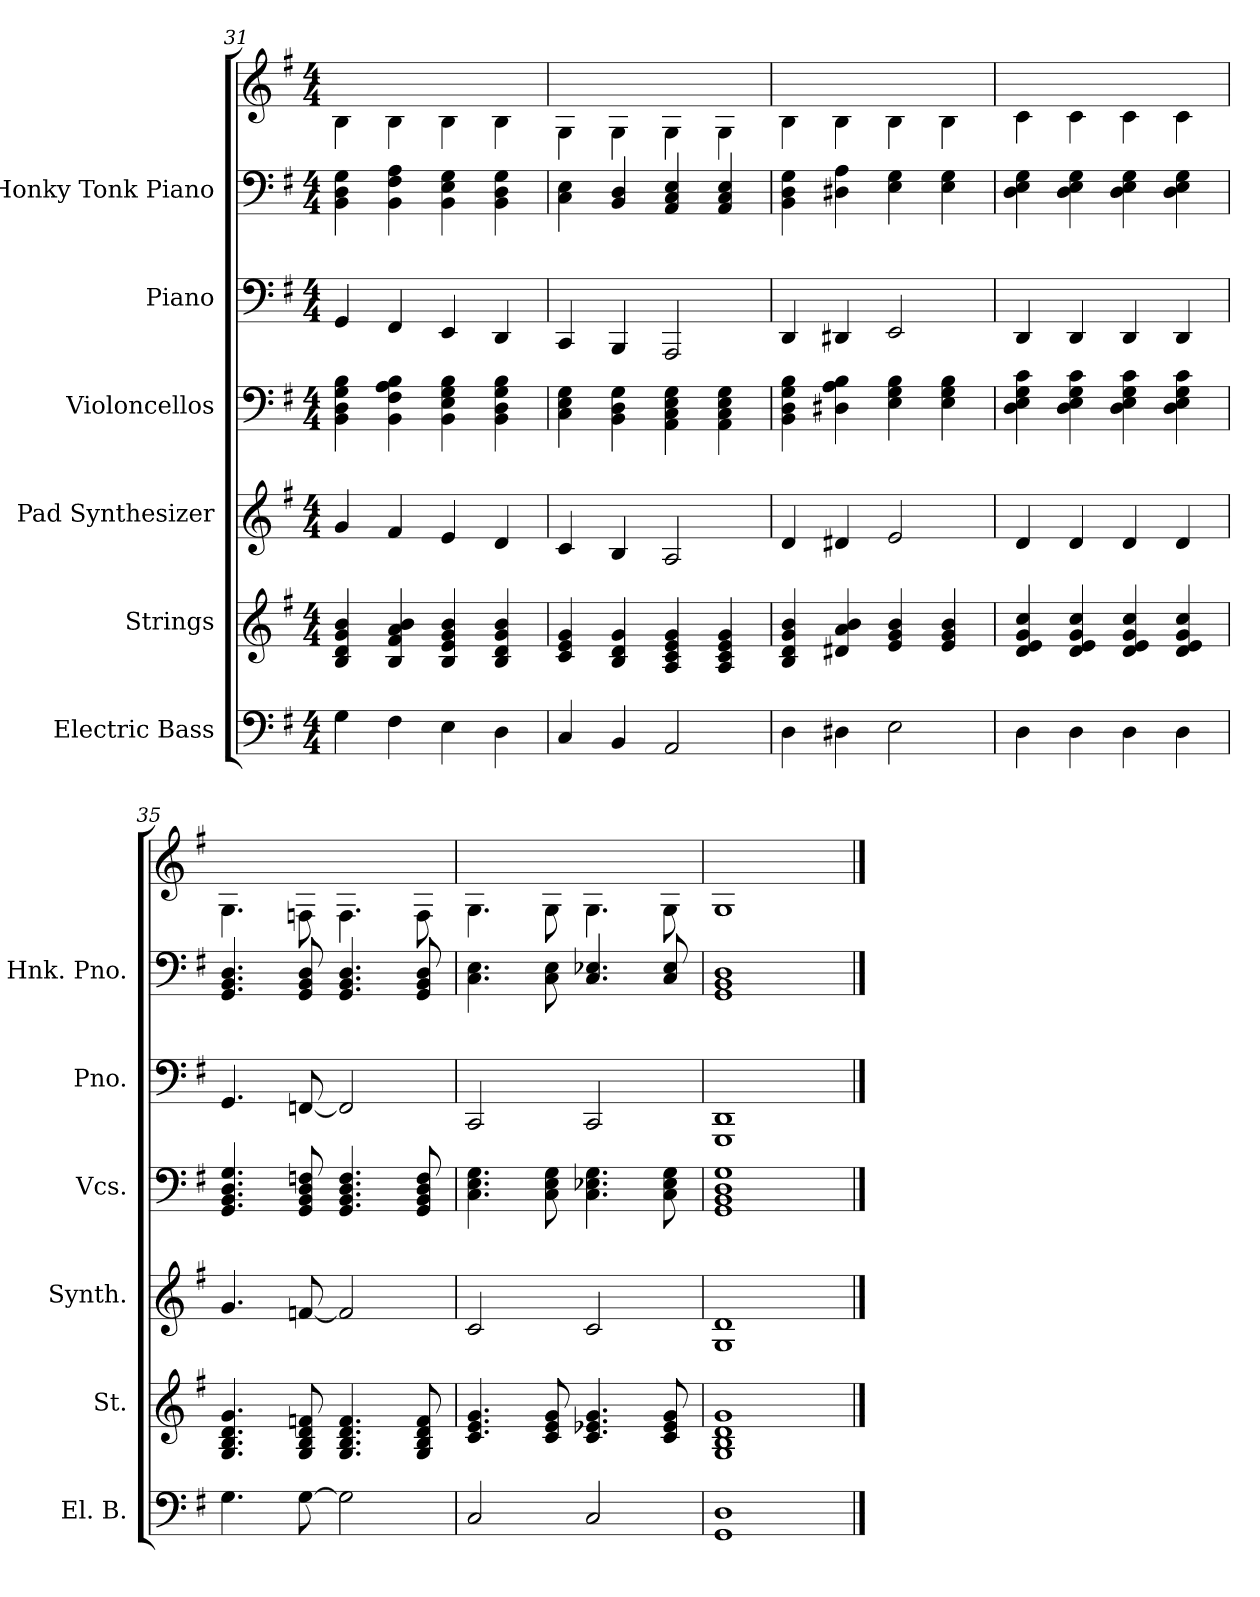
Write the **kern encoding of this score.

**kern	**kern	**kern	**kern	**kern	**kern	**kern
*part6	*part5	*part4	*part3	*part2	*part1	*part1
*staff7	*staff6	*staff5	*staff4	*staff3	*staff2	*staff1
*I"Electric Bass	*I"Strings	*I"Pad Synthesizer	*I"Violoncellos	*I"Piano	*I"Honky Tonk Piano	*
*I'El. B.	*I'St.	*I'Synth.	*I'Vcs.	*I'Pno.	*I'Hnk. Pno.	*
*clefF4	*clefG2	*clefG2	*clefF4	*clefF4	*clefF4	*clefG2
*ITrd7c12	*	*	*	*	*	*
*k[f#]	*k[f#]	*k[f#]	*k[f#]	*k[f#]	*k[f#]	*k[f#]
*M4/4	*M4/4	*M4/4	*M4/4	*M4/4	*M4/4	*M4/4
=31	=31	=31	=31	=31	=31	=31
4GG\	4B/ 4d/ 4g/ 4b/	4g/	4BB\ 4D\ 4G\ 4B\	4GG/	4BB\ 4D\ 4G\	4B\
4FF#\	4B/ 4f#/ 4a/ 4b/	4f#/	4BB\ 4F#\ 4A\ 4B\	4FF#/	4BB\ 4F#\ 4A\	4B\
4EE\	4B/ 4e/ 4g/ 4b/	4e/	4BB\ 4E\ 4G\ 4B\	4EE/	4BB\ 4E\ 4G\	4B\
4DD\	4B/ 4d/ 4g/ 4b/	4d/	4BB\ 4D\ 4G\ 4B\	4DD/	4BB\ 4D\ 4G\	4B\
!!LO:PB:g=z
=32	=32	=32	=32	=32	=32	=32
4CC/	4c/ 4e/ 4g/	4c/	4C\ 4E\ 4G\	4CC/	4C\ 4E\	4G\
4BBB/	4B/ 4d/ 4g/	4B/	4BB\ 4D\ 4G\	4BBB/	4BB/ 4D/	4G\
2AAA/	4A/ 4c/ 4e/ 4g/	2A/	4AA\ 4C\ 4E\ 4G\	2AAA/	4AA/ 4C/ 4E/	4G\
.	4A/ 4c/ 4e/ 4g/	.	4AA\ 4C\ 4E\ 4G\	.	4AA/ 4C/ 4E/	4G\
=33	=33	=33	=33	=33	=33	=33
4DD\	4B/ 4d/ 4g/ 4b/	4d/	4BB\ 4D\ 4G\ 4B\	4DD/	4BB\ 4D\ 4G\	4B\
4DD#X\	4d#X/ 4a/ 4b/	4d#X/	4D#X\ 4A\ 4B\	4DD#X/	4D#X\ 4A\	4B\
2EE\	4e/ 4g/ 4b/	2e/	4E\ 4G\ 4B\	2EE/	4E\ 4G\	4B\
.	4e/ 4g/ 4b/	.	4E\ 4G\ 4B\	.	4E\ 4G\	4B\
=34	=34	=34	=34	=34	=34	=34
4DD\	4d/ 4e/ 4g/ 4cc/	4d/	4D\ 4E\ 4G\ 4c\	4DD/	4D\ 4E\ 4G\	4c\
4DD\	4d/ 4e/ 4g/ 4cc/	4d/	4D\ 4E\ 4G\ 4c\	4DD/	4D\ 4E\ 4G\	4c\
4DD\	4d/ 4e/ 4g/ 4cc/	4d/	4D\ 4E\ 4G\ 4c\	4DD/	4D\ 4E\ 4G\	4c\
4DD\	4d/ 4e/ 4g/ 4cc/	4d/	4D\ 4E\ 4G\ 4c\	4DD/	4D\ 4E\ 4G\	4c\
=35	=35	=35	=35	=35	=35	=35
4.GG\	4.G/ 4.B/ 4.d/ 4.g/	4.g/	4.GG/ 4.BB/ 4.D/ 4.G/	4.GG/	4.GG/ 4.BB/ 4.D/	4.G\
[8GG\	8G/ 8B/ 8d/ 8fn/	[8fn/	8GG/ 8BB/ 8D/ 8Fn/	[8FFn/	8GG/ 8BB/ 8D/	8Fn\
2GG\]	4.G/ 4.B/ 4.d/ 4.f/	2f/]	4.GG/ 4.BB/ 4.D/ 4.F/	2FF/]	4.GG/ 4.BB/ 4.D/	4.F\
.	8G/ 8B/ 8d/ 8f/	.	8GG/ 8BB/ 8D/ 8F/	.	8GG/ 8BB/ 8D/	8F\
=36	=36	=36	=36	=36	=36	=36
2CC/	4.c/ 4.e/ 4.g/	2c/	4.C\ 4.E\ 4.G\	2CC/	4.C\ 4.E\	4.G\
.	8c/ 8e/ 8g/	.	8C\ 8E\ 8G\	.	8C\ 8E\	8G\
2CC/	4.c/ 4.e-X/ 4.g/	2c/	4.C\ 4.E-X\ 4.G\	2CC/	4.C/ 4.E-X/	4.G\
.	8c/ 8e-/ 8g/	.	8C\ 8E-\ 8G\	.	8C/ 8E-/	8G\
=37	=37	=37	=37	=37	=37	=37
1GGG 1DD	1G 1B 1d 1g	1G 1d	1GG 1BB 1D 1G	1GGG 1DD	1GG 1BB 1D	1G
==	==	==	==	==	==	==
*-	*-	*-	*-	*-	*-	*-
